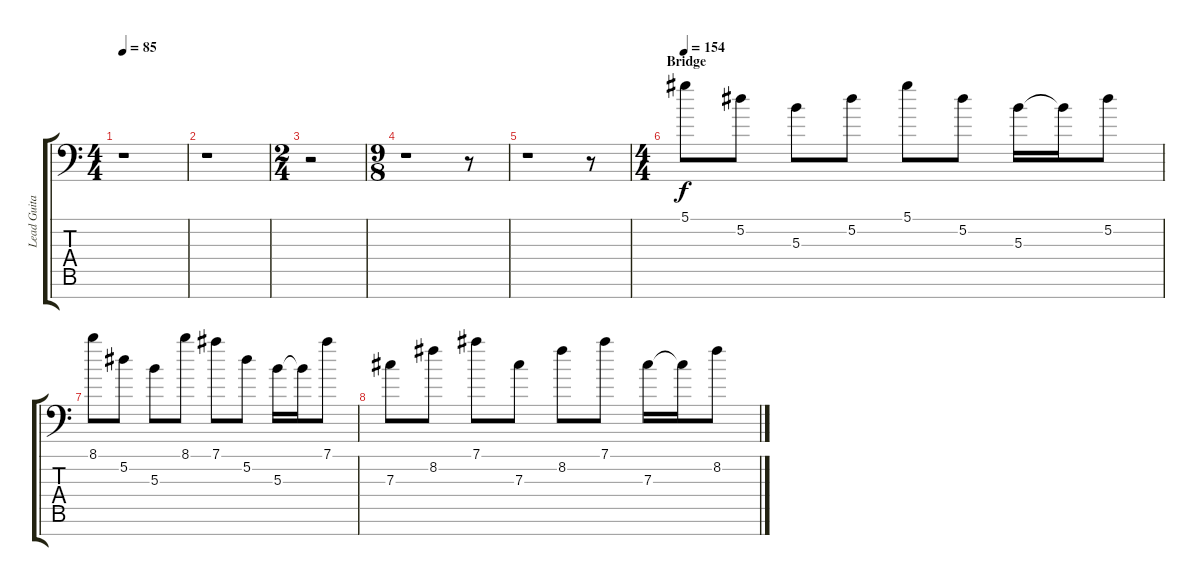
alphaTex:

\track ("Lead Guitar" "Lead Guita") {instrument distortionguitar}
\staff {score tabs}
\tuning (Eb4 Bb3 Gb3 Db3 Ab2 Eb2 Ab1) {hide}
\ts (4 4)
\tempo 85
\clef f4
\ks c
r.1{dy f} |
r.1 |
\ts (2 4)
r.2 |
\ts (9 8)
r.1 r.8 |
r.1 r.8 |
\ts (4 4)
\section ("" "Bridge")
\tempo 154
5.1.8 5.2.8 5.3.8 5.2.8 5.1.8 5.2.8 5.3.16 5.3{t}.16 5.2.8 |
8.1.8 5.2.8 5.3.8 8.1.8 7.1.8 5.2.8 5.3.16 5.3{t}.16 7.1.8 |
7.3.8 8.2.8 7.1.8 7.3.8 8.2.8 7.1.8 7.3.16 7.3{t}.16 8.2.8
